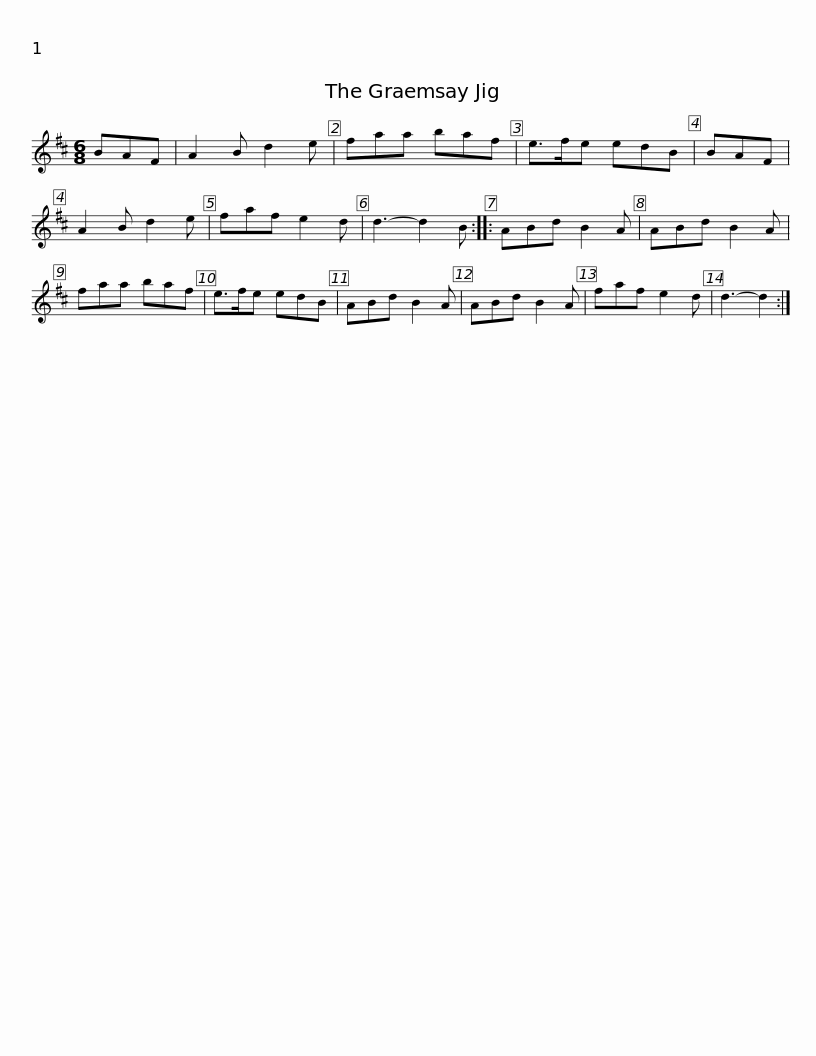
X:1
L:1/8
M:6/8
I:linebreak $
K:D
V:1 treble
V:1
 BAF | A2 B d2 e | faa baf | e>fe edB | BAF | %5
 A2 B d2 e | faf e2 d | d3- d2 B :: ABd B2 A |$ ABd B2 A | %10
 faa baf | e>fe edB | ABd B2 A | ABd B2 A | faf e2 d | %15
 d3- d2 :| %16
